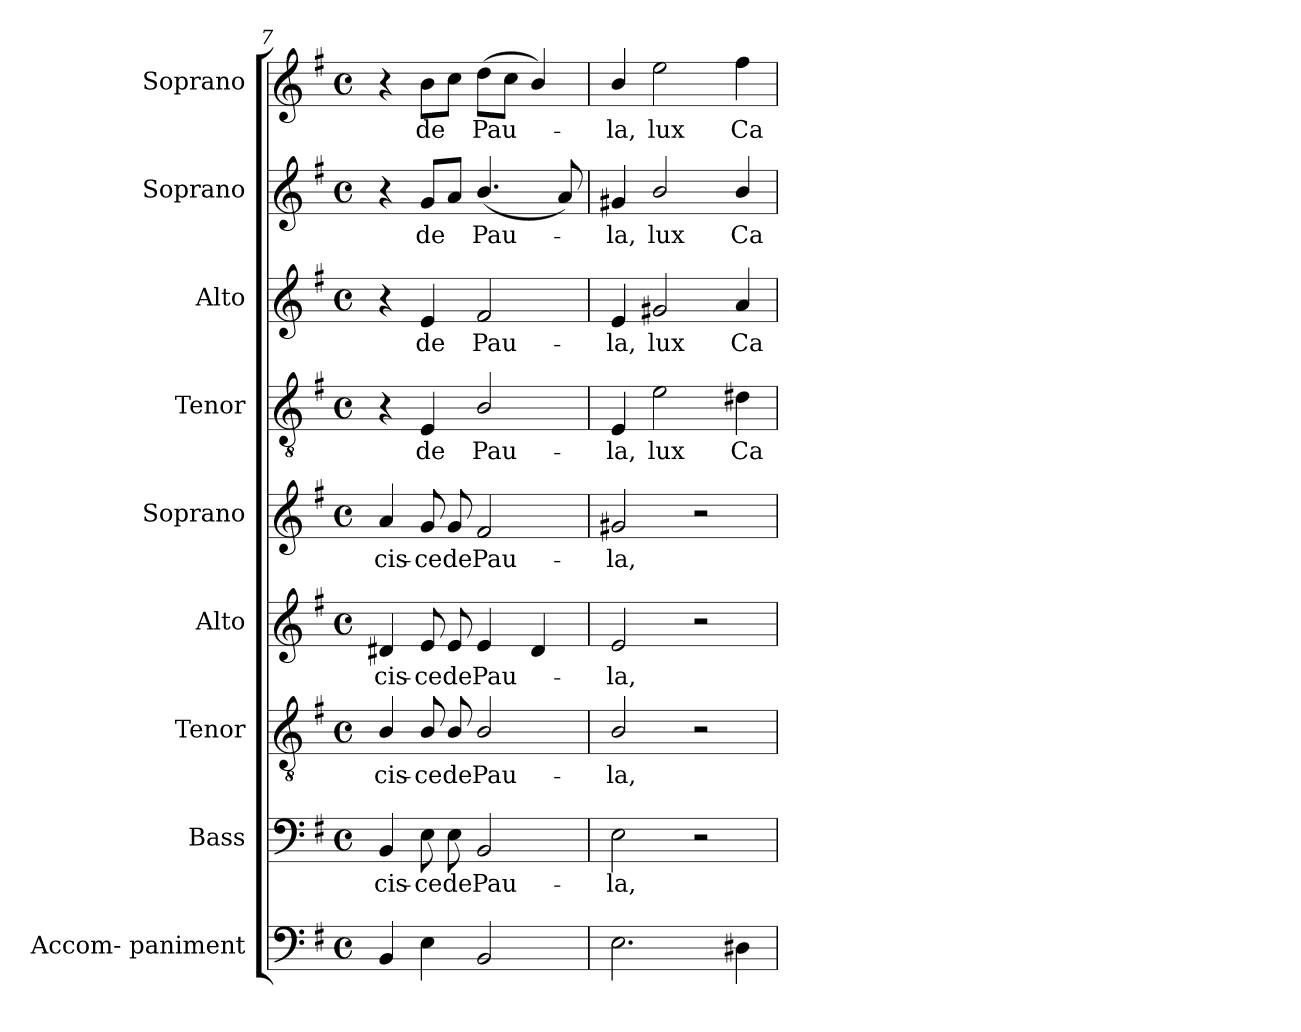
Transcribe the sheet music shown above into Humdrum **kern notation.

**kern	**kern	**text	**kern	**text	**kern	**text	**kern	**text	**kern	**text	**kern	**text	**kern	**text	**kern	**text
*part9	*part8	*part8	*part7	*part7	*part6	*part6	*part5	*part5	*part4	*part4	*part3	*part3	*part2	*part2	*part1	*part1
*staff9	*staff8	*staff8	*staff7	*staff7	*staff6	*staff6	*staff5	*staff5	*staff4	*staff4	*staff3	*staff3	*staff2	*staff2	*staff1	*staff1
*I"Accom- paniment	*I"Bass	*	*I"Tenor	*	*I"Alto	*	*I"Soprano	*	*I"Tenor	*	*I"Alto	*	*I"Soprano	*	*I"Soprano	*
*I'Acc.	*I'B.	*	*I'T.	*	*I'A.	*	*I'S.	*	*I'T.	*	*I'A.	*	*I'S.	*	*I'S.	*
!!LO:PB:g=z
*clefF4	*clefF4	*	*clefGv2	*	*clefG2	*	*clefG2	*	*clefGv2	*	*clefG2	*	*clefG2	*	*clefG2	*
*	*	*	*ITrd7c12	*	*	*	*	*	*ITrd7c12	*	*	*	*	*	*	*
*k[f#]	*k[f#]	*	*k[f#]	*	*k[f#]	*	*k[f#]	*	*k[f#]	*	*k[f#]	*	*k[f#]	*	*k[f#]	*
*G:	*G:	*	*G:	*	*G:	*	*G:	*	*G:	*	*G:	*	*G:	*	*G:	*
*M4/4	*M4/4	*	*M4/4	*	*M4/4	*	*M4/4	*	*M4/4	*	*M4/4	*	*M4/4	*	*M4/4	*
*met(c)	*met(c)	*	*met(c)	*	*met(c)	*	*met(c)	*	*met(c)	*	*met(c)	*	*met(c)	*	*met(c)	*
=7	=7	=7	=7	=7	=7	=7	=7	=7	=7	=7	=7	=7	=7	=7	=7	=7
!	!	!LO:LY:b:color=#000000	!	!	!	!	!	!	!	!	!	!	!	!	!	!
!	!	!	!	!LO:LY:b:color=#000000	!	!	!	!	!	!	!	!	!	!	!	!
!	!	!	!	!	!	!LO:LY:b:color=#000000	!	!	!	!	!	!	!	!	!	!
!	!	!	!	!	!	!	!	!LO:LY:b:color=#000000	!	!	!	!	!	!	!	!
4BBi/	4BBi/	-cis-	4BBi/	-cis-	4d#Xi/	-cis-	4ai/	-cis-	4r	.	4r	.	4r	.	4r	.
!	!	!LO:LY:b:color=#000000	!	!	!	!	!	!	!	!	!	!	!	!	!	!
!	!	!	!	!LO:LY:b:color=#000000	!	!	!	!	!	!	!	!	!	!	!	!
!	!	!	!	!	!	!LO:LY:b:color=#000000	!	!	!	!	!	!	!	!	!	!
!	!	!	!	!	!	!	!	!LO:LY:b:color=#000000	!	!	!	!	!	!	!	!
!	!	!	!	!	!	!	!	!	!	!LO:LY:b:color=#000000	!	!	!	!	!	!
!	!	!	!	!	!	!	!	!	!	!	!	!LO:LY:b:color=#000000	!	!	!	!
!	!	!	!	!	!	!	!	!	!	!	!	!	!	!LO:LY:b:color=#000000	!	!
!	!	!	!	!	!	!	!	!	!	!	!	!	!	!	!	!LO:LY:b:color=#000000
4Ei\	8Ei\	-ce	8BBi/	-ce	8ei/	-ce	8gi/	-ce	4EEi/	de	4ei/	de	8gi/L	de	8bi\L	de
!	!	!LO:LY:b:color=#000000	!	!	!	!	!	!	!	!	!	!	!	!	!	!
!	!	!	!	!LO:LY:b:color=#000000	!	!	!	!	!	!	!	!	!	!	!	!
!	!	!	!	!	!	!LO:LY:b:color=#000000	!	!	!	!	!	!	!	!	!	!
!	!	!	!	!	!	!	!	!LO:LY:b:color=#000000	!	!	!	!	!	!	!	!
.	8Ei\	de	8BBi/	de	8ei/	de	8gi/	de	.	.	.	.	8ai/J	.	8cci\J	.
!	!	!LO:LY:b:color=#000000	!	!	!	!	!	!	!	!	!	!	!	!	!	!
!	!	!	!	!LO:LY:b:color=#000000	!	!	!	!	!	!	!	!	!	!	!	!
!	!	!	!	!	!	!LO:LY:b:color=#000000	!	!	!	!	!	!	!	!	!	!
!	!	!	!	!	!	!	!	!LO:LY:b:color=#000000	!	!	!	!	!	!	!	!
!	!	!	!	!	!	!	!	!	!	!LO:LY:b:color=#000000	!	!	!	!	!	!
!	!	!	!	!	!	!	!	!	!	!	!	!LO:LY:b:color=#000000	!	!	!	!
!	!	!	!	!	!	!	!	!	!	!	!	!	!	!LO:LY:b:color=#000000	!	!
!	!	!	!	!	!	!	!	!	!	!	!	!	!	!	!	!LO:LY:b:color=#000000
2BBi/	2BBi/	Pau-	2BBi/	Pau-	4ei/	Pau-	2f#i/	Pau-	2BBi/	Pau-	2f#i/	Pau-	(4.bi/	Pau-	(8ddi\L	Pau-
.	.	.	.	.	.	.	.	.	.	.	.	.	.	.	8cci\J	.
.	.	.	.	.	4d#i/	.	.	.	.	.	.	.	.	.	4bi/)	.
.	.	.	.	.	.	.	.	.	.	.	.	.	8ai/)	.	.	.
=8	=8	=8	=8	=8	=8	=8	=8	=8	=8	=8	=8	=8	=8	=8	=8	=8
!	!	!LO:LY:b:color=#000000	!	!	!	!	!	!	!	!	!	!	!	!	!	!
!	!	!	!	!LO:LY:b:color=#000000	!	!	!	!	!	!	!	!	!	!	!	!
!	!	!	!	!	!	!LO:LY:b:color=#000000	!	!	!	!	!	!	!	!	!	!
!	!	!	!	!	!	!	!	!LO:LY:b:color=#000000	!	!	!	!	!	!	!	!
!	!	!	!	!	!	!	!	!	!	!LO:LY:b:color=#000000	!	!	!	!	!	!
!	!	!	!	!	!	!	!	!	!	!	!	!LO:LY:b:color=#000000	!	!	!	!
!	!	!	!	!	!	!	!	!	!	!	!	!	!	!LO:LY:b:color=#000000	!	!
!	!	!	!	!	!	!	!	!	!	!	!	!	!	!	!	!LO:LY:b:color=#000000
2.Ei\	2Ei\	-la,	2BBi/	-la,	2ei/	-la,	2g#Xi/	-la,	4EEi/	-la,	4ei/	-la,	4g#Xi/	-la,	4bi/	-la,
!	!	!	!	!	!	!	!	!	!	!LO:LY:b:color=#000000	!	!	!	!	!	!
!	!	!	!	!	!	!	!	!	!	!	!	!LO:LY:b:color=#000000	!	!	!	!
!	!	!	!	!	!	!	!	!	!	!	!	!	!	!LO:LY:b:color=#000000	!	!
!	!	!	!	!	!	!	!	!	!	!	!	!	!	!	!	!LO:LY:b:color=#000000
.	.	.	.	.	.	.	.	.	2Ei\	lux	2g#Xi/	lux	2bi/	lux	2eei\	lux
.	2r	.	2r	.	2r	.	2r	.	.	.	.	.	.	.	.	.
!	!	!	!	!	!	!	!	!	!	!LO:LY:b:color=#000000	!	!	!	!	!	!
!	!	!	!	!	!	!	!	!	!	!	!	!LO:LY:b:color=#000000	!	!	!	!
!	!	!	!	!	!	!	!	!	!	!	!	!	!	!LO:LY:b:color=#000000	!	!
!	!	!	!	!	!	!	!	!	!	!	!	!	!	!	!	!LO:LY:b:color=#000000
4D#Xi\	.	.	.	.	.	.	.	.	4D#Xi\	Ca-	4ai/	Ca-	4bi/	Ca-	4ff#i\	Ca-
=	=	=	=	=	=	=	=	=	=	=	=	=	=	=	=	=
*-	*-	*-	*-	*-	*-	*-	*-	*-	*-	*-	*-	*-	*-	*-	*-	*-
